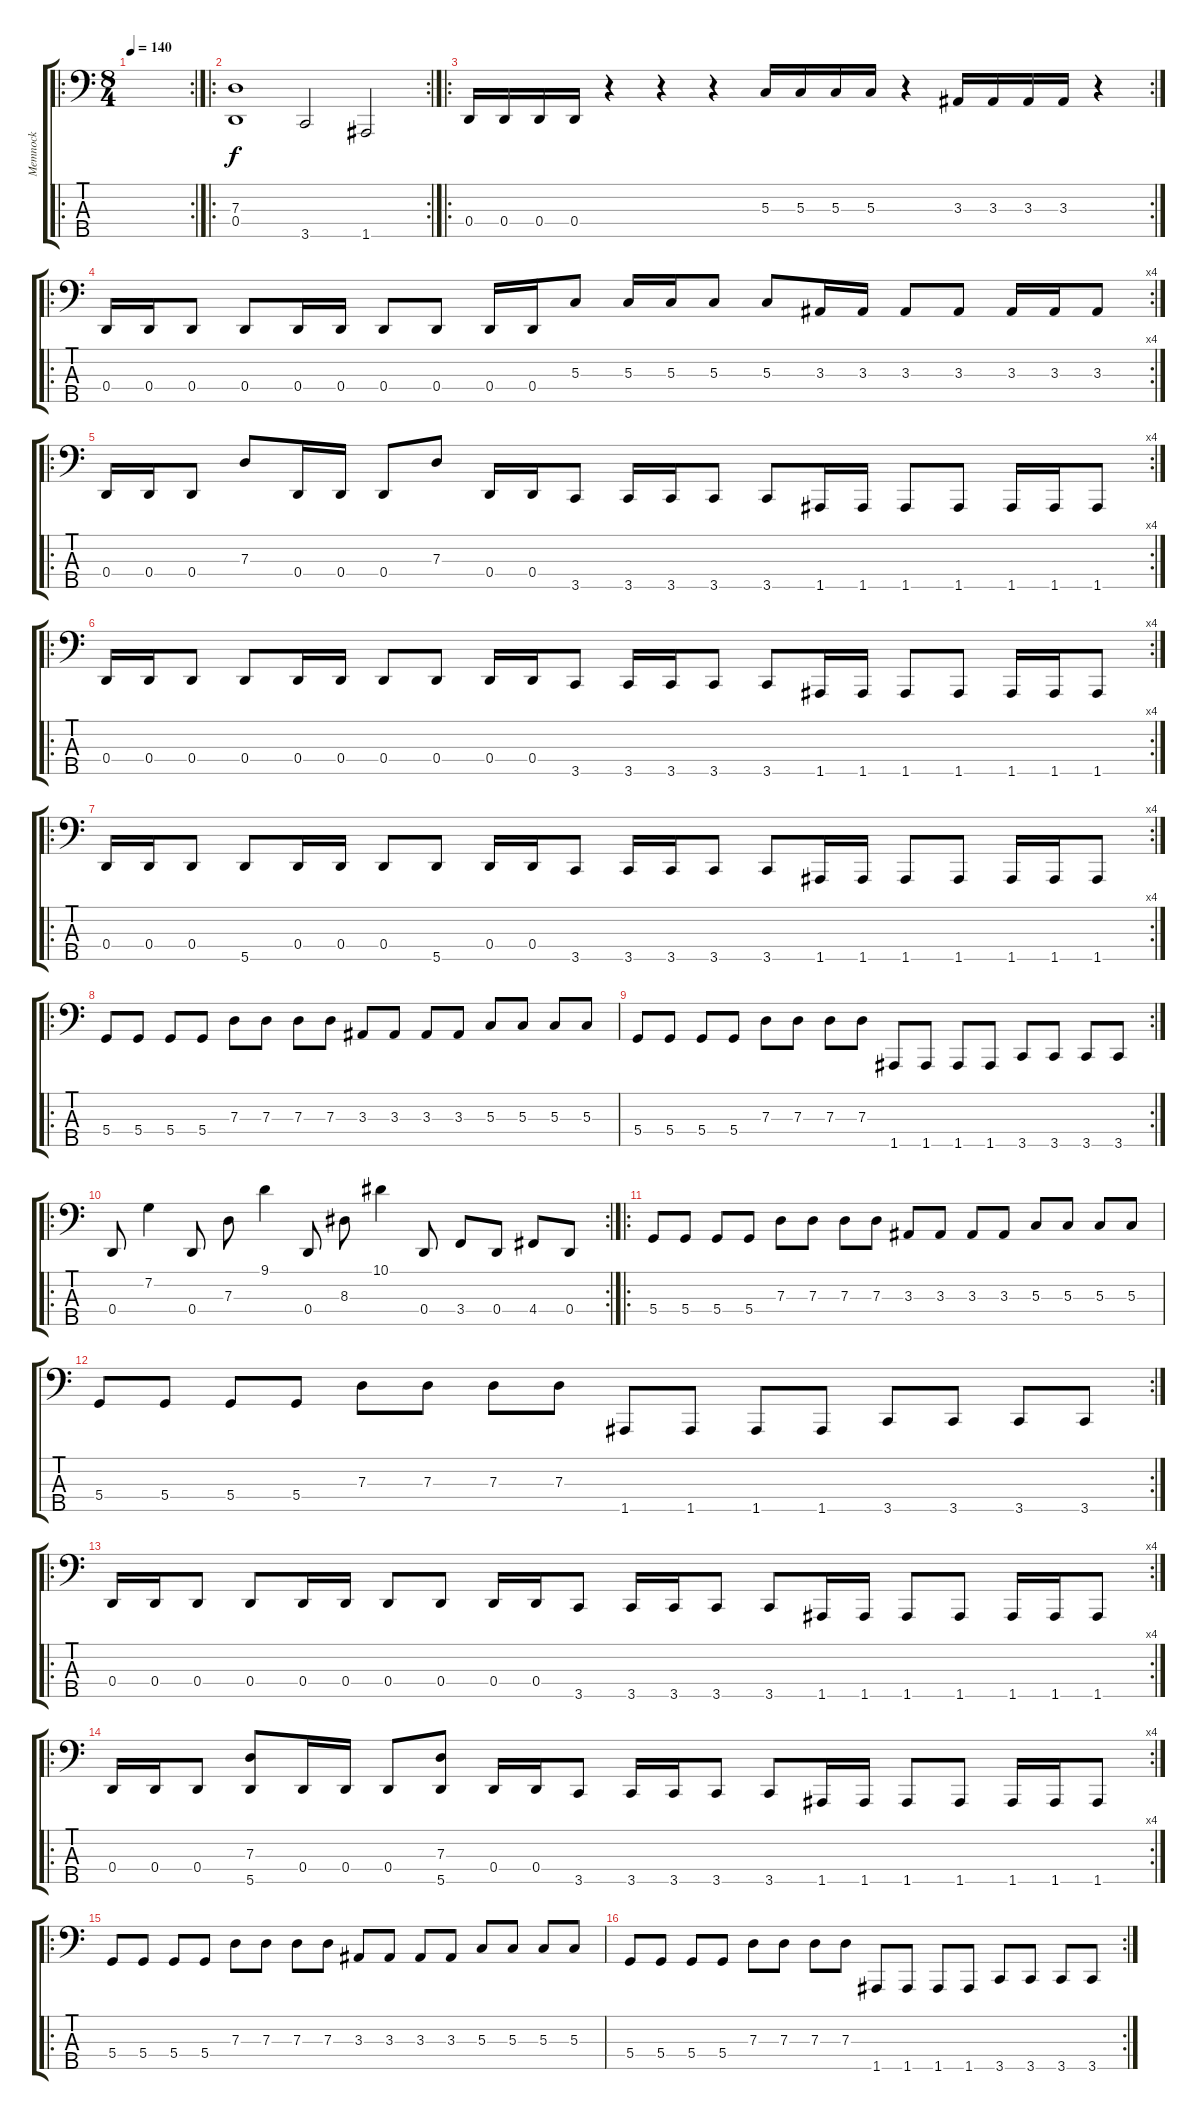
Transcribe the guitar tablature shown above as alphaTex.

\track ("Memnock" "Memnock") {instrument electricbasspick}
\staff {score tabs}
\tuning (F2 C2 G1 D1 A0) {hide}
\ro
\rc 2
\ts (8 4)
\tempo 140
\clef f4
\ks c
|
\ro
\rc 2
(7.3 0.4).1 3.5.2 1.5.2 |
\ro
\rc 2
0.4.16 0.4.16 0.4.16 0.4.16 r.4 r.4 r.4 5.3.16 5.3.16 5.3.16 5.3.16 r.4 3.3.16 3.3.16 3.3.16 3.3.16 r.4 |
\ro
\rc 4
0.4.16 0.4.16 0.4.8 0.4.8 0.4.16 0.4.16 0.4.8 0.4.8 0.4.16 0.4.16 5.3.8 5.3.16 5.3.16 5.3.8 5.3.8 3.3.16 3.3.16 3.3.8 3.3.8 3.3.16 3.3.16 3.3.8 |
\ro
\rc 4
0.4.16 0.4.16 0.4.8 7.3.8 0.4.16 0.4.16 0.4.8 7.3.8 0.4.16 0.4.16 3.5.8 3.5.16 3.5.16 3.5.8 3.5.8 1.5.16 1.5.16 1.5.8 1.5.8 1.5.16 1.5.16 1.5.8 |
\ro
\rc 4
0.4.16 0.4.16 0.4.8 0.4.8 0.4.16 0.4.16 0.4.8 0.4.8 0.4.16 0.4.16 3.5.8 3.5.16 3.5.16 3.5.8 3.5.8 1.5.16 1.5.16 1.5.8 1.5.8 1.5.16 1.5.16 1.5.8 |
\ro
\rc 4
0.4.16 0.4.16 0.4.8 5.5.8 0.4.16 0.4.16 0.4.8 5.5.8 0.4.16 0.4.16 3.5.8 3.5.16 3.5.16 3.5.8 3.5.8 1.5.16 1.5.16 1.5.8 1.5.8 1.5.16 1.5.16 1.5.8 |
\ro
5.4.8 5.4.8 5.4.8 5.4.8 7.3.8 7.3.8 7.3.8 7.3.8 3.3.8 3.3.8 3.3.8 3.3.8 5.3.8 5.3.8 5.3.8 5.3.8 |
\rc 2
5.4.8 5.4.8 5.4.8 5.4.8 7.3.8 7.3.8 7.3.8 7.3.8 1.5.8 1.5.8 1.5.8 1.5.8 3.5.8 3.5.8 3.5.8 3.5.8 |
\ro
\rc 2
0.4.8 7.2.4 0.4.8 7.3.8 9.1.4 0.4.8 8.3.8 10.1.4 0.4.8 3.4.8 0.4.8 4.4.8 0.4.8 |
\ro
5.4.8 5.4.8 5.4.8 5.4.8 7.3.8 7.3.8 7.3.8 7.3.8 3.3.8 3.3.8 3.3.8 3.3.8 5.3.8 5.3.8 5.3.8 5.3.8 |
\rc 2
5.4.8 5.4.8 5.4.8 5.4.8 7.3.8 7.3.8 7.3.8 7.3.8 1.5.8 1.5.8 1.5.8 1.5.8 3.5.8 3.5.8 3.5.8 3.5.8 |
\ro
\rc 4
0.4.16 0.4.16 0.4.8 0.4.8 0.4.16 0.4.16 0.4.8 0.4.8 0.4.16 0.4.16 3.5.8 3.5.16 3.5.16 3.5.8 3.5.8 1.5.16 1.5.16 1.5.8 1.5.8 1.5.16 1.5.16 1.5.8 |
\ro
\rc 4
0.4.16 0.4.16 0.4.8 (7.3 5.5).8 0.4.16 0.4.16 0.4.8 (7.3 5.5).8 0.4.16 0.4.16 3.5.8 3.5.16 3.5.16 3.5.8 3.5.8 1.5.16 1.5.16 1.5.8 1.5.8 1.5.16 1.5.16 1.5.8 |
\ro
5.4.8 5.4.8 5.4.8 5.4.8 7.3.8 7.3.8 7.3.8 7.3.8 3.3.8 3.3.8 3.3.8 3.3.8 5.3.8 5.3.8 5.3.8 5.3.8 |
\rc 2
5.4.8 5.4.8 5.4.8 5.4.8 7.3.8 7.3.8 7.3.8 7.3.8 1.5.8 1.5.8 1.5.8 1.5.8 3.5.8 3.5.8 3.5.8 3.5.8
